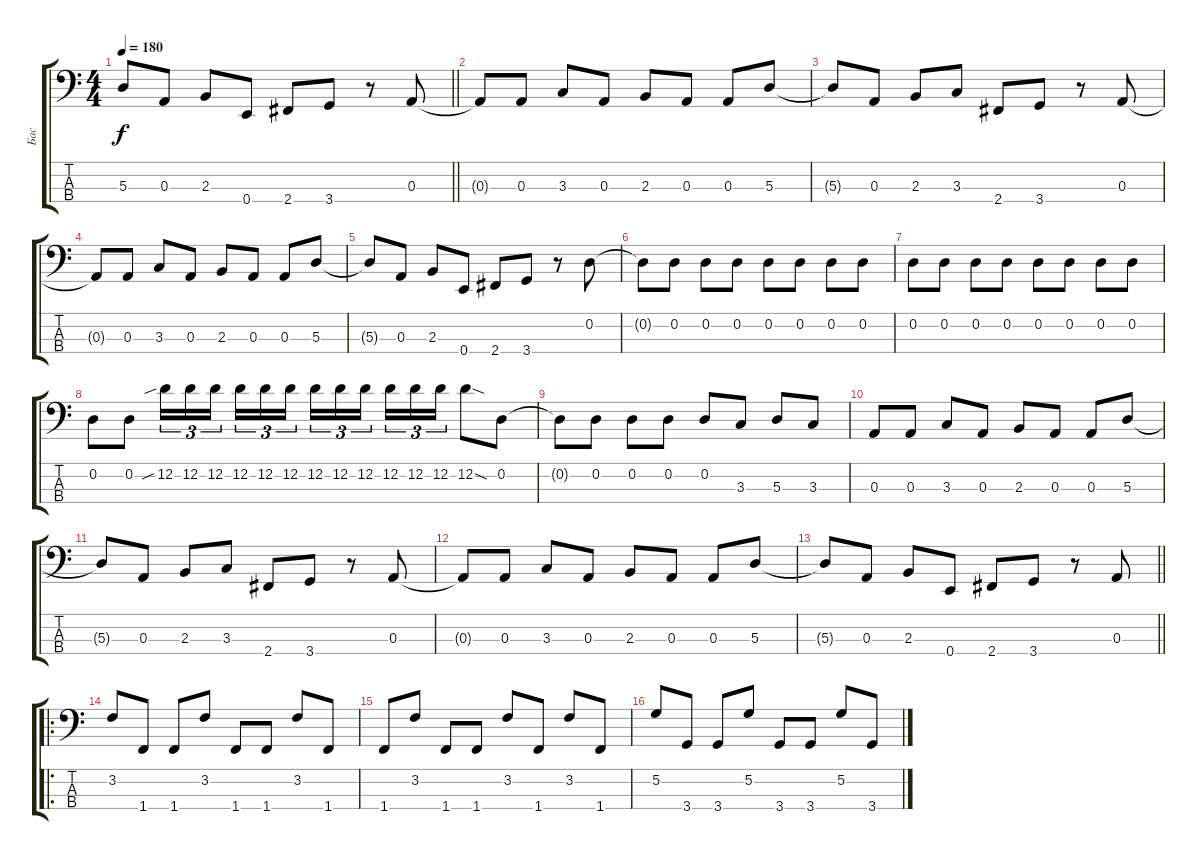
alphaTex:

\track ("Бас" "Бас") {instrument distortionguitar}
\staff {score tabs}
\tuning (G2 D2 A1 E1) {hide}
\ts (4 4)
\tempo 180
\clef f4
\barLineRight lightlight
\ks c
5.3{t}.8{dy f} 0.3.8 2.3.8 0.4.8 2.4.8 3.4.8 r.8 0.3.8 |
0.3{t}.8 0.3.8 3.3.8 0.3.8 2.3.8 0.3.8 0.3.8 5.3.8 |
5.3{t}.8 0.3.8 2.3.8 3.3.8 2.4.8 3.4.8 r.8 0.3.8 |
0.3{t}.8 0.3.8 3.3.8 0.3.8 2.3.8 0.3.8 0.3.8 5.3.8 |
5.3{t}.8 0.3.8 2.3.8 0.4.8 2.4.8 3.4.8 r.8 0.2.8 |
0.2{t}.8 0.2.8 0.2.8 0.2.8 0.2.8 0.2.8 0.2.8 0.2.8 |
0.2.8 0.2.8 0.2.8 0.2.8 0.2.8 0.2.8 0.2.8 0.2.8 |
0.2.8 0.2.8 12.2{sib}.16{tu (3 2)} 12.2.16{tu (3 2)} 12.2.16{tu (3 2) beam splitsecondary} 12.2.16{tu (3 2)} 12.2.16{tu (3 2)} 12.2.16{tu (3 2)} 12.2.16{tu (3 2)} 12.2.16{tu (3 2)} 12.2.16{tu (3 2) beam splitsecondary} 12.2.16{tu (3 2)} 12.2.16{tu (3 2)} 12.2.16{tu (3 2)} 12.2{sod}.8 0.2.8 |
0.2{t}.8 0.2.8 0.2.8 0.2.8 0.2.8 3.3.8 5.3.8 3.3.8 |
0.3.8 0.3.8 3.3.8 0.3.8 2.3.8 0.3.8 0.3.8 5.3.8 |
5.3{t}.8 0.3.8 2.3.8 3.3.8 2.4.8 3.4.8 r.8 0.3.8 |
0.3{t}.8 0.3.8 3.3.8 0.3.8 2.3.8 0.3.8 0.3.8 5.3.8 |
\barLineRight lightlight
5.3{t}.8 0.3.8 2.3.8 0.4.8 2.4.8 3.4.8 r.8 0.3.8 |
\ro
3.2.8 1.4.8 1.4.8 3.2.8 1.4.8 1.4.8 3.2.8 1.4.8 |
1.4.8 3.2.8 1.4.8 1.4.8 3.2.8 1.4.8 3.2.8 1.4.8 |
5.2.8 3.4.8 3.4.8 5.2.8 3.4.8 3.4.8 5.2.8 3.4.8
